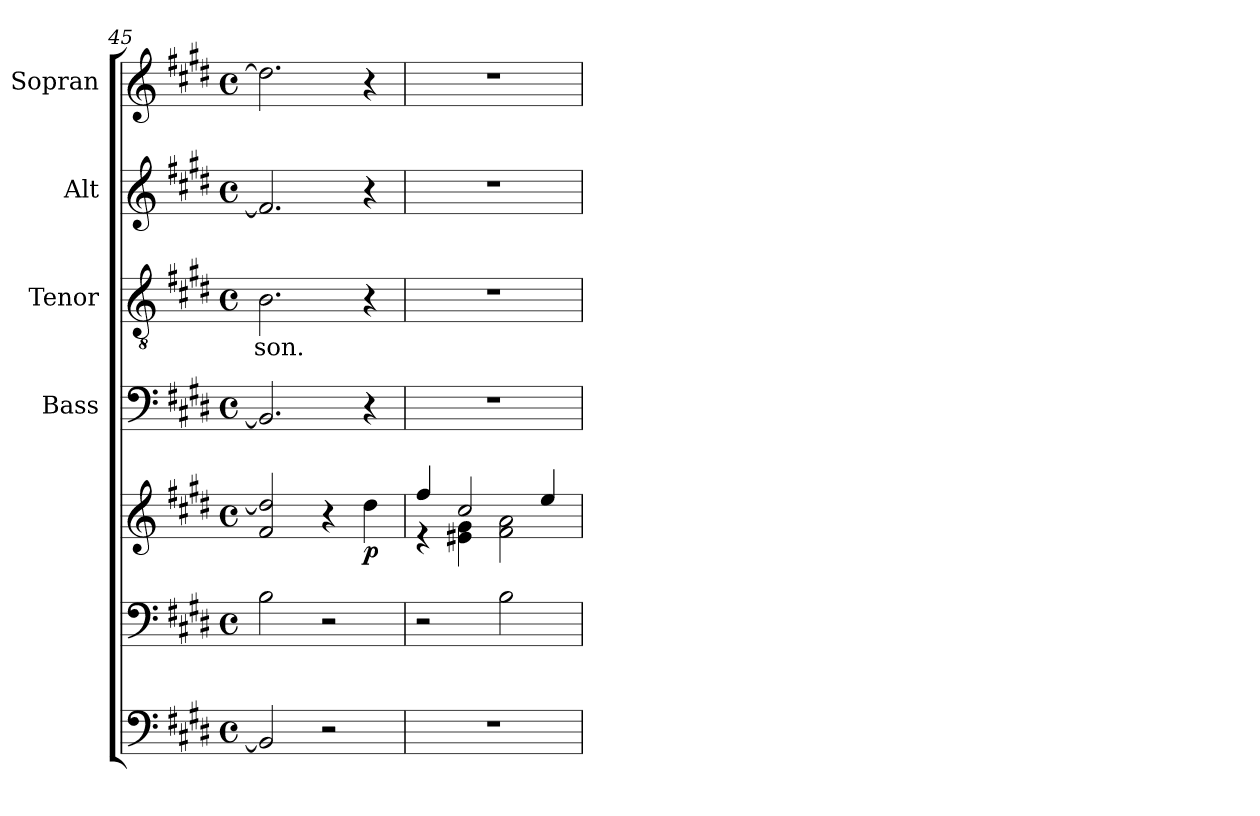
**kern	**kern	**kern	**dynam	**kern	**text	**kern	**text	**kern	**text	**kern	**text
*part6	*part5	*part5	*part5	*part4	*part4	*part3	*part3	*part2	*part2	*part1	*part1
*staff7	*staff6	*staff5	*staff5/6	*staff4	*staff4	*staff3	*staff3	*staff2	*staff2	*staff1	*staff1
*	*	*	*	*I"Bass	*	*I"Tenor	*	*I"Alt	*	*I"Sopran	*
*	*	*	*	*I'B.	*	*I'T.	*	*I'A.	*	*I'S.	*
!!LO:PB:g=z
*clefF4	*clefF4	*clefG2	*	*clefF4	*	*clefGv2	*	*clefG2	*	*clefG2	*
*ITrd7c12	*	*	*	*	*	*	*	*	*	*	*
*k[f#c#g#d#]	*k[f#c#g#d#]	*k[f#c#g#d#]	*	*k[f#c#g#d#]	*	*k[f#c#g#d#]	*	*k[f#c#g#d#]	*	*k[f#c#g#d#]	*
*E:	*E:	*E:	*	*E:	*	*E:	*	*E:	*	*E:	*
*M4/4	*M4/4	*M4/4	*	*M4/4	*	*M4/4	*	*M4/4	*	*M4/4	*
*met(c)	*met(c)	*met(c)	*	*met(c)	*	*met(c)	*	*met(c)	*	*met(c)	*
=45	=45	=45	=45	=45	=45	=45	=45	=45	=45	=45	=45
!	!	!	!	!	!	!	!LO:LY:b	!	!	!	!
2BBB/]	2B\	2f#/ 2dd#/]	.	2.BB/]	.	2.B\	-son.	2.f#/]	.	2.dd#\]	.
2r	2r	4r	.	.	.	.	.	.	.	.	.
!	!	!	!LO:DY:b	!	!	!	!	!	!	!	!
.	.	4dd#\	p	4r	.	4r	.	4r	.	4r	.
=46	=46	=46	=46	=46	=46	=46	=46	=46	=46	=46	=46
*	*	*^	*	*	*	*	*	*	*	*	*
1r	2r	4ff#/	4re	.	1r	.	1r	.	1r	.	1r	.
.	.	2cc#/	4e#X\ 4g#\	.	.	.	.	.	.	.	.	.
.	2B\	.	2f#\ 2a\	.	.	.	.	.	.	.	.	.
.	.	4ee/	.	.	.	.	.	.	.	.	.	.
*	*	*v	*v	*	*	*	*	*	*	*	*	*
=	=	=	=	=	=	=	=	=	=	=	=
*-	*-	*-	*-	*-	*-	*-	*-	*-	*-	*-	*-
